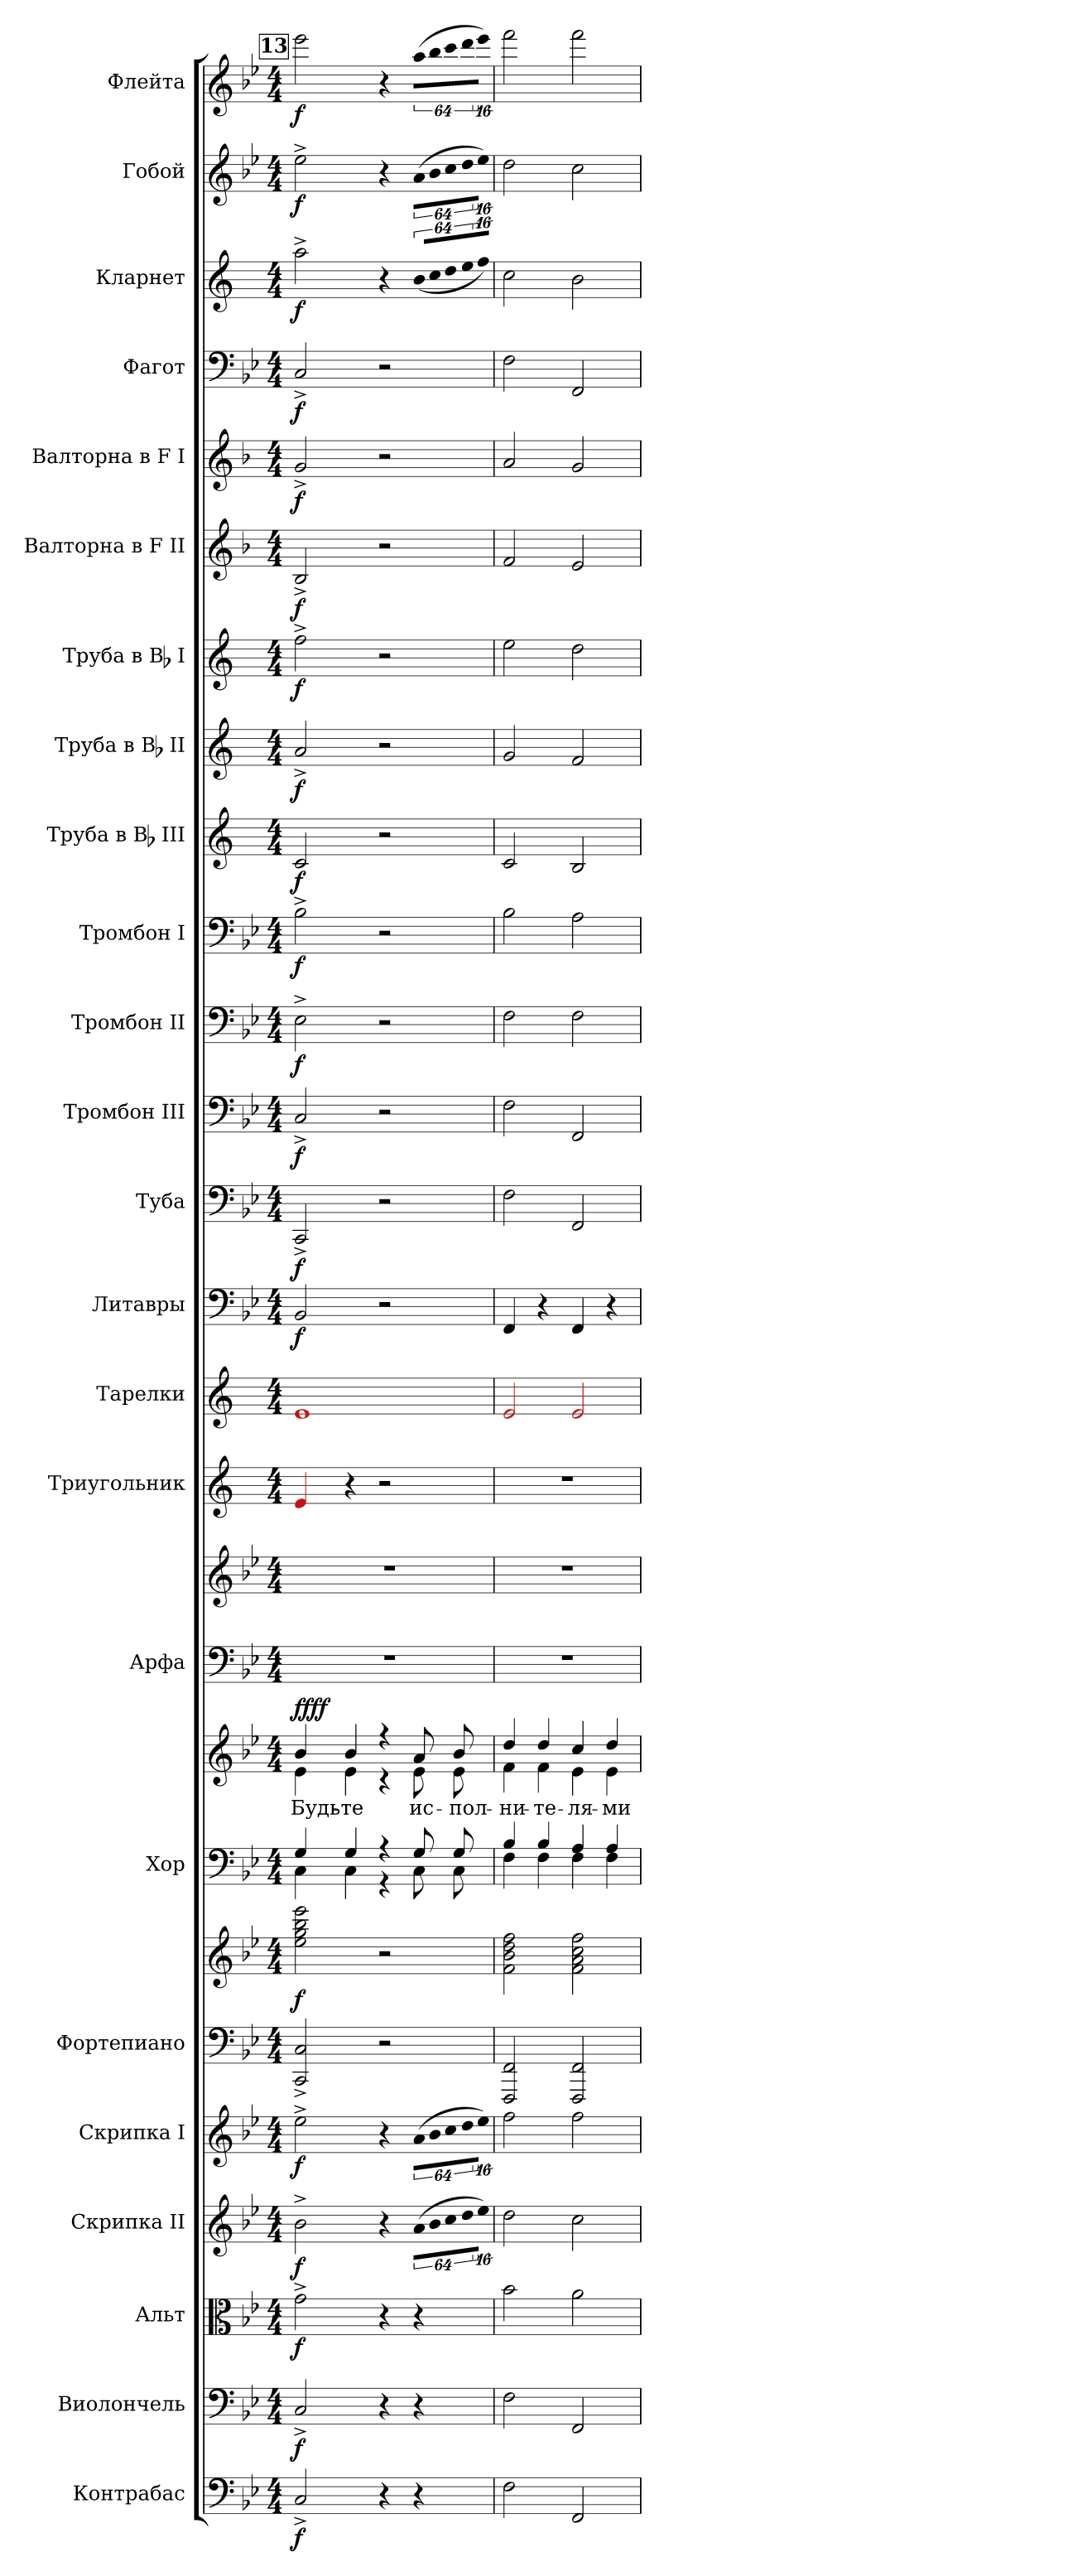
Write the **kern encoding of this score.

**kern	**dynam	**kern	**dynam	**kern	**dynam	**kern	**dynam	**kern	**dynam	**kern	**kern	**dynam	**kern	**kern	**text	**dynam	**kern	**kern	**kern	**kern	**kern	**dynam	**kern	**dynam	**kern	**dynam	**kern	**dynam	**kern	**dynam	**kern	**dynam	**kern	**dynam	**kern	**dynam	**kern	**dynam	**kern	**dynam	**kern	**dynam	**kern	**dynam	**kern	**dynam	**kern	**dynam
*part24	*part24	*part23	*part23	*part22	*part22	*part21	*part21	*part20	*part20	*part19	*part19	*part19	*part18	*part18	*part18	*part18	*part17	*part17	*part16	*part15	*part14	*part14	*part13	*part13	*part12	*part12	*part11	*part11	*part10	*part10	*part9	*part9	*part8	*part8	*part7	*part7	*part6	*part6	*part5	*part5	*part4	*part4	*part3	*part3	*part2	*part2	*part1	*part1
*staff27	*staff27	*staff26	*staff26	*staff25	*staff25	*staff24	*staff24	*staff23	*staff23	*staff22	*staff21	*staff21/22	*staff20	*staff19	*staff19	*staff19/20	*staff18	*staff17	*staff16	*staff15	*staff14	*staff14	*staff13	*staff13	*staff12	*staff12	*staff11	*staff11	*staff10	*staff10	*staff9	*staff9	*staff8	*staff8	*staff7	*staff7	*staff6	*staff6	*staff5	*staff5	*staff4	*staff4	*staff3	*staff3	*staff2	*staff2	*staff1	*staff1
*I"Контрабас	*	*I"Виолончель	*	*I"Альт	*	*I"Скрипка II	*	*I"Скрипка I	*	*I"Фортепиано	*	*	*I"Хор	*	*	*	*I"Арфа	*	*I"Триугольник	*I"Тарелки	*I"Литавры	*	*I"Туба	*	*I"Тромбон III	*	*I"Тромбон II	*	*I"Тромбон I	*	*I"Труба в Bb III	*	*I"Труба в Bb II	*	*I"Труба в Bb I	*	*I"Валторна в F II	*	*I"Валторна в F I	*	*I"Фагот	*	*I"Кларнет	*	*I"Гобой	*	*I"Флейта	*
*	*	*	*	*	*	*	*	*	*	*	*	*	*	*	*	*	*	*	*	*	*	*	*	*	*I'Тромб. III	*	*I'Тромб. II	*	*I'Тромб. I	*	*I'Тр. III	*	*I'Тр. II	*	*I'Тр. I	*	*I'Валт. II	*	*I'Влт. I	*	*	*	*	*	*	*	*	*
!!LO:PB:g=z
*clefF4	*	*clefF4	*	*clefC3	*	*clefG2	*	*clefG2	*	*clefF4	*clefG2	*	*clefF4	*clefG2	*	*	*clefF4	*clefG2	*clefG2	*clefG2	*clefF4	*	*clefF4	*	*clefF4	*	*clefF4	*	*clefF4	*	*clefG2	*	*clefG2	*	*clefG2	*	*clefG2	*	*clefG2	*	*clefF4	*	*clefG2	*	*clefG2	*	*clefG2	*
*ITrd7c12	*	*	*	*	*	*	*	*	*	*	*	*	*	*	*	*	*	*	*	*	*	*	*	*	*	*	*	*	*	*	*ITrd1c2	*	*ITrd1c2	*	*ITrd1c2	*	*ITrd4c7	*	*ITrd4c7	*	*	*	*ITrd1c2	*	*	*	*	*
*k[b-e-]	*	*k[b-e-]	*	*k[b-e-]	*	*k[b-e-]	*	*k[b-e-]	*	*k[b-e-]	*k[b-e-]	*	*k[b-e-]	*k[b-e-]	*	*	*k[b-e-]	*k[b-e-]	*k[]	*k[]	*k[b-e-]	*	*k[b-e-]	*	*k[b-e-]	*	*k[b-e-]	*	*k[b-e-]	*	*k[b-e-]	*	*k[b-e-]	*	*k[b-e-]	*	*k[b-e-]	*	*k[b-e-]	*	*k[b-e-]	*	*k[b-e-]	*	*k[b-e-]	*	*k[b-e-]	*
*B-:	*	*B-:	*	*B-:	*	*B-:	*	*B-:	*	*B-:	*B-:	*	*B-:	*B-:	*	*	*B-:	*B-:	*C:	*C:	*B-:	*	*B-:	*	*B-:	*	*B-:	*	*B-:	*	*B-:	*	*B-:	*	*B-:	*	*B-:	*	*B-:	*	*B-:	*	*B-:	*	*B-:	*	*B-:	*
*M4/4	*	*M4/4	*	*M4/4	*	*M4/4	*	*M4/4	*	*M4/4	*M4/4	*	*M4/4	*M4/4	*	*	*M4/4	*M4/4	*M4/4	*M4/4	*M4/4	*	*M4/4	*	*M4/4	*	*M4/4	*	*M4/4	*	*M4/4	*	*M4/4	*	*M4/4	*	*M4/4	*	*M4/4	*	*M4/4	*	*M4/4	*	*M4/4	*	*M4/4	*
!!LO:REH:place=s1:B:color=#000000:enc=box:fs=9.7131:t=13
=101	=101	=101	=101	=101	=101	=101	=101	=101	=101	=101	=101	=101	=101	=101	=101	=101	=101	=101	=101	=101	=101	=101	=101	=101	=101	=101	=101	=101	=101	=101	=101	=101	=101	=101	=101	=101	=101	=101	=101	=101	=101	=101	=101	=101	=101	=101	=101	=101
*	*	*	*	*	*	*	*	*	*	*	*	*	*^	*	*	*	*	*	*	*	*	*	*	*	*	*	*	*	*	*	*	*	*	*	*	*	*	*	*	*	*	*	*	*	*	*	*	*
!	!	!	!	!	!	!	!	!	!	!	!	!	!	!	!	!LO:LY:b:color=#000000	!	!	!	!	!	!	!	!	!	!	!	!	!	!	!	!	!	!	!	!	!	!	!	!	!	!	!	!	!	!	!	!	!
*	*	*	*	*	*	*	*	*	*	*	*	*	*	*	*^	*	*	*	*	*	*	*	*	*	*	*	*	*	*	*	*	*	*	*	*	*	*	*	*	*	*	*	*	*	*	*	*	*	*
2CC^i/	f	2C^i/	f	2g^i\	f	2b-^i\	f	2ee-^i\	f	2CCi/^ 2Ci^	2ee-i\ 2ggi 2bb-i 2eee-i	f	4Gi/	4Ci\	4b-i/	4e-i\	Будь-	ff ff	1r	1r	4Rei/	1Rei	2BB-i/	f	2CC^i/	f	2C^i/	f	2E-^i\	f	2B-^i\	f	2B-i/	f	2g^i/	f	2ee-^i\	f	2E-^i/	f	2c^i/	f	2C^i/	f	2gg^i\	f	2ee-^i\	f	2eee-i\	f
!	!	!	!	!	!	!	!	!	!	!	!	!	!	!	!	!	!LO:LY:b:color=#000000	!	!	!	!	!	!	!	!	!	!	!	!	!	!	!	!	!	!	!	!	!	!	!	!	!	!	!	!	!	!	!	!	!
.	.	.	.	.	.	.	.	.	.	.	.	.	4Gi/	4Ci\	4b-i/	4e-i\	-те	.	.	.	4r	.	.	.	.	.	.	.	.	.	.	.	.	.	.	.	.	.	.	.	.	.	.	.	.	.	.	.	.	.
4r	.	4r	.	4r	.	4r	.	4r	.	2r	2r	.	4r	4r	4r	4r	.	.	.	.	2r	.	2r	.	2r	.	2r	.	2r	.	2r	.	2r	.	2r	.	2r	.	2r	.	2r	.	2r	.	4r	.	4r	.	4r	.
!	!	!	!	!	!	!LO:N:vis=16	!	!LO:N:vis=16	!	!	!	!	!	!	!	!	!	!	!	!	!	!	!	!	!	!	!	!	!	!	!	!	!	!	!	!	!	!	!	!	!	!	!	!	!	!	!	!	!	!
!	!	!	!	!	!	!	!	!	!	!	!	!	!	!	!	!	!LO:LY:b:color=#000000	!	!	!	!	!	!	!	!	!	!	!	!	!	!	!	!	!	!	!	!	!	!	!	!	!	!	!	!LO:N:vis=16	!	!LO:N:vis=16	!	!LO:N:vis=16	!
4r	.	4r	.	4r	.	(1024%51ai\LL	.	(1024%51ai\LL	.	.	.	.	8Gi/	8Ci\	8ai/	8e-i\	ис-	.	.	.	.	.	.	.	.	.	.	.	.	.	.	.	.	.	.	.	.	.	.	.	.	.	.	.	(1024%51ai/LL	.	(1024%51ai\LL	.	(1024%51aai\LL	.
!	!	!	!	!	!	!LO:N:vis=16	!	!LO:N:vis=16	!	!	!	!	!	!	!	!	!	!	!	!	!	!	!	!	!	!	!	!	!	!	!	!	!	!	!	!	!	!	!	!	!	!	!	!	!LO:N:vis=16	!	!LO:N:vis=16	!	!LO:N:vis=16	!
.	.	.	.	.	.	1024%51b-i\	.	1024%51b-i\	.	.	.	.	.	.	.	.	.	.	.	.	.	.	.	.	.	.	.	.	.	.	.	.	.	.	.	.	.	.	.	.	.	.	.	.	1024%51b-i/	.	1024%51b-i\	.	1024%51bb-i\	.
!	!	!	!	!	!	!LO:N:vis=16	!	!LO:N:vis=16	!	!	!	!	!	!	!	!	!	!	!	!	!	!	!	!	!	!	!	!	!	!	!	!	!	!	!	!	!	!	!	!	!	!	!	!	!LO:N:vis=16	!	!LO:N:vis=16	!	!LO:N:vis=16	!
.	.	.	.	.	.	1024%51cci\	.	1024%51cci\	.	.	.	.	.	.	.	.	.	.	.	.	.	.	.	.	.	.	.	.	.	.	.	.	.	.	.	.	.	.	.	.	.	.	.	.	1024%51cci/	.	1024%51cci\	.	1024%51ccci\	.
!	!	!	!	!	!	!	!	!	!	!	!	!	!	!	!	!	!LO:LY:b:color=#000000	!	!	!	!	!	!	!	!	!	!	!	!	!	!	!	!	!	!	!	!	!	!	!	!	!	!	!	!	!	!	!	!	!
.	.	.	.	.	.	.	.	.	.	.	.	.	8Gi/	8Ci\	8b-i/	8e-i\	-пол-	.	.	.	.	.	.	.	.	.	.	.	.	.	.	.	.	.	.	.	.	.	.	.	.	.	.	.	.	.	.	.	.	.
!	!	!	!	!	!	!LO:N:vis=16	!	!LO:N:vis=16	!	!	!	!	!	!	!	!	!	!	!	!	!	!	!	!	!	!	!	!	!	!	!	!	!	!	!	!	!	!	!	!	!	!	!	!	!LO:N:vis=16	!	!LO:N:vis=16	!	!LO:N:vis=16	!
.	.	.	.	.	.	1024%51ddi\	.	1024%51ddi\	.	.	.	.	.	.	.	.	.	.	.	.	.	.	.	.	.	.	.	.	.	.	.	.	.	.	.	.	.	.	.	.	.	.	.	.	1024%51ddi/	.	1024%51ddi\	.	1024%51dddi\	.
!	!	!	!	!	!	!LO:N:vis=16	!	!LO:N:vis=16	!	!	!	!	!	!	!	!	!	!	!	!	!	!	!	!	!	!	!	!	!	!	!	!	!	!	!	!	!	!	!	!	!	!	!	!	!LO:N:vis=16	!	!LO:N:vis=16	!	!LO:N:vis=16	!
.	.	.	.	.	.	256%13ee-i\JJ)	.	256%13ee-i\JJ)	.	.	.	.	.	.	.	.	.	.	.	.	.	.	.	.	.	.	.	.	.	.	.	.	.	.	.	.	.	.	.	.	.	.	.	.	256%13ee-i/JJ)	.	256%13ee-i\JJ)	.	256%13eee-i\JJ)	.
=102	=102	=102	=102	=102	=102	=102	=102	=102	=102	=102	=102	=102	=102	=102	=102	=102	=102	=102	=102	=102	=102	=102	=102	=102	=102	=102	=102	=102	=102	=102	=102	=102	=102	=102	=102	=102	=102	=102	=102	=102	=102	=102	=102	=102	=102	=102	=102	=102	=102	=102
!	!	!	!	!	!	!	!	!	!	!	!	!	!	!	!	!	!LO:LY:b:color=#000000	!	!	!	!	!	!	!	!	!	!	!	!	!	!	!	!	!	!	!	!	!	!	!	!	!	!	!	!	!	!	!	!	!
2FFi\	.	2Fi\	.	2b-i\	.	2ddi\	.	2ffi\	.	2FFFi/ 2FFi	2fi\ 2b-i 2ddi 2ffi	.	4B-i/	4Fi\	4ddi/	4fi\	-ни-	.	1r	1r	1r	2Rei/	4FFi/	.	2Fi\	.	2Fi\	.	2Fi\	.	2B-i\	.	2B-i/	.	2fi/	.	2ddi\	.	2B-i/	.	2di/	.	2Fi\	.	2b-i\	.	2ddi\	.	2fffi\	.
!	!	!	!	!	!	!	!	!	!	!	!	!	!	!	!	!	!LO:LY:b:color=#000000	!	!	!	!	!	!	!	!	!	!	!	!	!	!	!	!	!	!	!	!	!	!	!	!	!	!	!	!	!	!	!	!	!
.	.	.	.	.	.	.	.	.	.	.	.	.	4B-i/	4Fi\	4ddi/	4fi\	-те-	.	.	.	.	.	4r	.	.	.	.	.	.	.	.	.	.	.	.	.	.	.	.	.	.	.	.	.	.	.	.	.	.	.
!	!	!	!	!	!	!	!	!	!	!	!	!	!	!	!	!	!LO:LY:b:color=#000000	!	!	!	!	!	!	!	!	!	!	!	!	!	!	!	!	!	!	!	!	!	!	!	!	!	!	!	!	!	!	!	!	!
2FFFi/	.	2FFi/	.	2ai\	.	2cci\	.	2ffi\	.	2FFFi/ 2FFi	2fi\ 2ai 2cci 2ffi	.	4Ai/	4Fi\	4cci/	4e-i\	-ля-	.	.	.	.	2Rei/	4FFi/	.	2FFi/	.	2FFi/	.	2Fi\	.	2Ai\	.	2Ai/	.	2e-i/	.	2cci\	.	2Ai/	.	2ci/	.	2FFi/	.	2ai\	.	2cci\	.	2fffi\	.
!	!	!	!	!	!	!	!	!	!	!	!	!	!	!	!	!	!LO:LY:b:color=#000000	!	!	!	!	!	!	!	!	!	!	!	!	!	!	!	!	!	!	!	!	!	!	!	!	!	!	!	!	!	!	!	!	!
.	.	.	.	.	.	.	.	.	.	.	.	.	4Ai/	4Fi\	4ddi/	4e-i\	-ми	.	.	.	.	.	4r	.	.	.	.	.	.	.	.	.	.	.	.	.	.	.	.	.	.	.	.	.	.	.	.	.	.	.
*	*	*	*	*	*	*	*	*	*	*	*	*	*v	*v	*	*	*	*	*	*	*	*	*	*	*	*	*	*	*	*	*	*	*	*	*	*	*	*	*	*	*	*	*	*	*	*	*	*	*	*
*	*	*	*	*	*	*	*	*	*	*	*	*	*	*v	*v	*	*	*	*	*	*	*	*	*	*	*	*	*	*	*	*	*	*	*	*	*	*	*	*	*	*	*	*	*	*	*	*	*	*
=	=	=	=	=	=	=	=	=	=	=	=	=	=	=	=	=	=	=	=	=	=	=	=	=	=	=	=	=	=	=	=	=	=	=	=	=	=	=	=	=	=	=	=	=	=	=	=	=
*-	*-	*-	*-	*-	*-	*-	*-	*-	*-	*-	*-	*-	*-	*-	*-	*-	*-	*-	*-	*-	*-	*-	*-	*-	*-	*-	*-	*-	*-	*-	*-	*-	*-	*-	*-	*-	*-	*-	*-	*-	*-	*-	*-	*-	*-	*-	*-	*-
